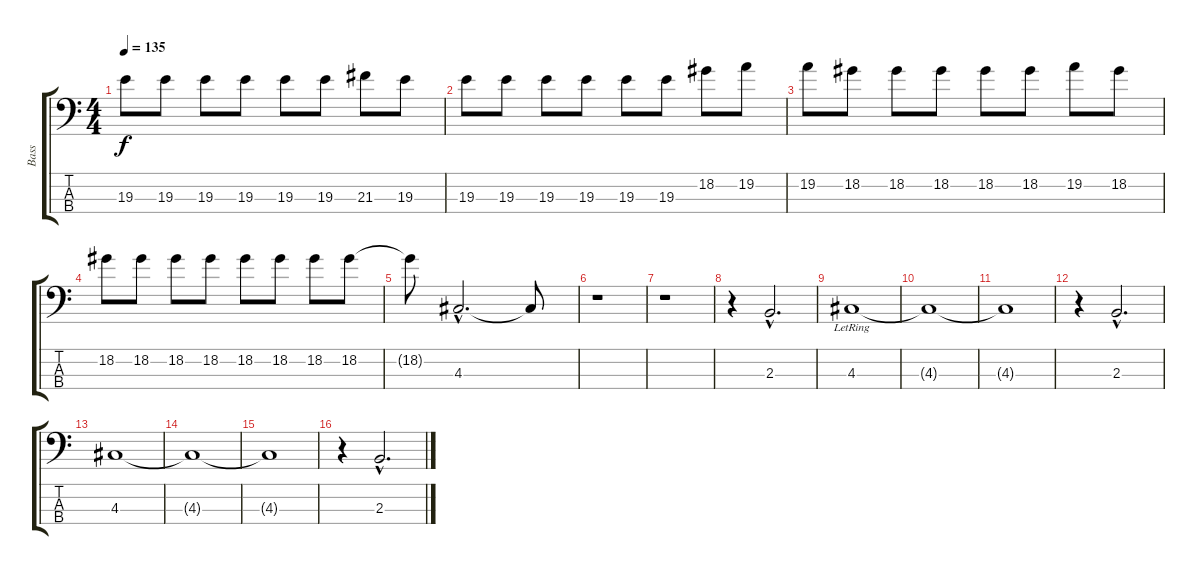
\track ("Bass" "Bass") {instrument electricbassfinger}
\staff {score tabs}
\tuning (G2 D2 A1 E1) {hide}
\ts (4 4)
\tempo 135
\clef f4
\ks c
19.3.8{dy f} 19.3.8 19.3.8 19.3.8 19.3.8 19.3.8 21.3.8 19.3.8 |
19.3.8 19.3.8 19.3.8 19.3.8 19.3.8 19.3.8 18.2.8 19.2.8 |
19.2.8 18.2.8 18.2.8 18.2.8 18.2.8 18.2.8 19.2.8 18.2.8 |
18.2.8 18.2.8 18.2.8 18.2.8 18.2.8 18.2.8 18.2.8 18.2.8 |
18.2{t}.8 4.3{hac}.2{d} 4.3{t}.8 |
r.1 |
r.1 |
r.4 2.3{hac}.2{d} |
4.3{lr}.1 |
4.3{t}.1 |
4.3{t}.1 |
r.4 2.3{hac}.2{d} |
4.3.1 |
4.3{t}.1 |
4.3{t}.1 |
r.4 2.3{hac}.2{d}
